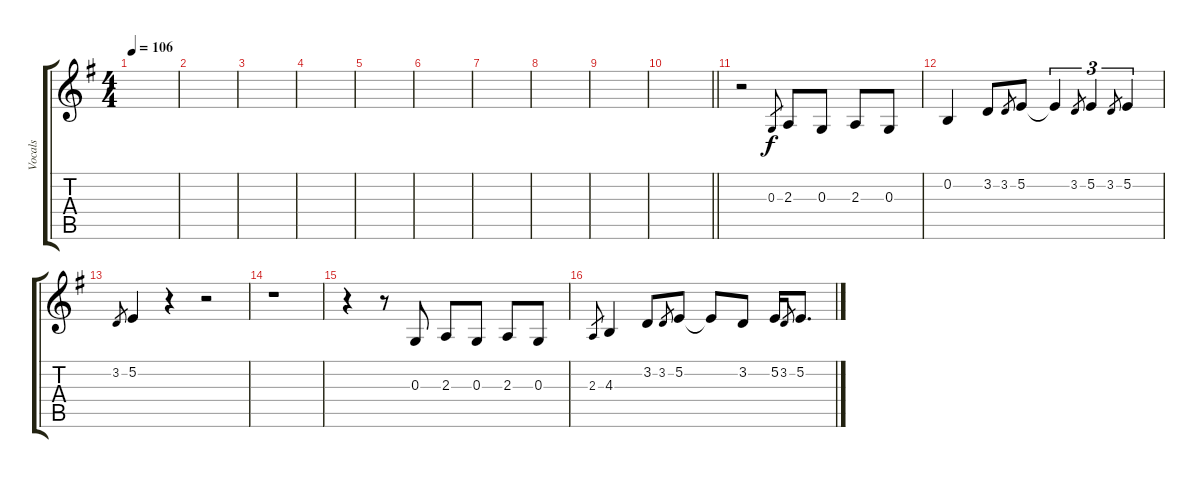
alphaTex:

\track ("Vocals" "Vocals") {instrument tenorsax}
\staff {score tabs}
\tuning (E4 B3 G3 D3 A2 E2) {hide}
\ts (4 4)
\tempo 106
\clef g2
\ks g
|
|
|
|
|
|
|
|
|
\barLineRight lightlight
|
r.2 0.3.8{gr dy f} 2.3.8 0.3.8 2.3.8 0.3.8 |
0.2.4 3.2.8 3.2.8{gr} 5.2.8 5.2{t}.4{tu (3 2)} 3.2.8{gr} 5.2.4{tu (3 2)} 3.2.8{gr} 5.2.4{tu (3 2)} |
3.2.8{gr} 5.2.4 r.4 r.2 |
r.1 |
r.4 r.8 0.3.8 2.3.8 0.3.8 2.3.8 0.3.8 |
2.3.8{gr} 4.3.4 3.2.8 3.2.8{gr} 5.2.8 5.2{t}.8 3.2.8 5.2.16 3.2.8{gr} 5.2.8{d}
